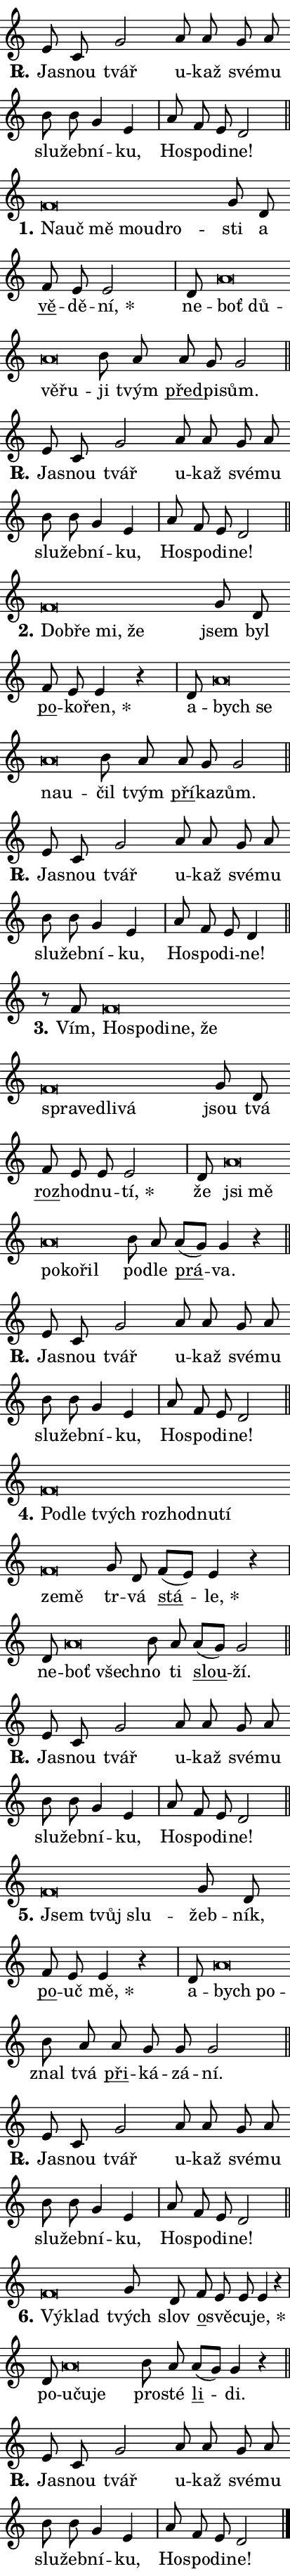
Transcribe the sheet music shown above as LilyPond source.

\version "2.22.1"
\header { tagline = "" }
\paper {
  indent = 0\cm
  top-margin = 0\cm
  right-margin = 0\cm
  bottom-margin = 0\cm
  left-margin = 0\cm
  paper-width = 7\cm
  page-breaking = #ly:one-page-breaking
  system-system-spacing.basic-distance = #11
  score-system-spacing.basic-distance = #11
  ragged-last = ##f
}


%% Author: Thomas Morley
%% https://lists.gnu.org/archive/html/lilypond-user/2020-05/msg00002.html
#(define (line-position grob)
"Returns position of @var[grob} in current system:
   @code{'start}, if at first time-step
   @code{'end}, if at last time-step
   @code{'middle} otherwise
"
  (let* ((col (ly:item-get-column grob))
         (ln (ly:grob-object col 'left-neighbor))
         (rn (ly:grob-object col 'right-neighbor))
         (col-to-check-left (if (ly:grob? ln) ln col))
         (col-to-check-right (if (ly:grob? rn) rn col))
         (break-dir-left
           (and
             (ly:grob-property col-to-check-left 'non-musical #f)
             (ly:item-break-dir col-to-check-left)))
         (break-dir-right
           (and
             (ly:grob-property col-to-check-right 'non-musical #f)
             (ly:item-break-dir col-to-check-right))))
        (cond ((eqv? 1 break-dir-left) 'start)
              ((eqv? -1 break-dir-right) 'end)
              (else 'middle))))

#(define (tranparent-at-line-position vctor)
  (lambda (grob)
  "Relying on @code{line-position} select the relevant enry from @var{vctor}.
Used to determine transparency,"
    (case (line-position grob)
      ((end) (not (vector-ref vctor 0)))
      ((middle) (not (vector-ref vctor 1)))
      ((start) (not (vector-ref vctor 2))))))

noteHeadBreakVisibility =
#(define-music-function (break-visibility)(vector?)
"Makes @code{NoteHead}s transparent relying on @var{break-visibility}"
#{
  \override NoteHead.transparent =
    #(tranparent-at-line-position break-visibility)
#})

#(define delete-ledgers-for-transparent-note-heads
  (lambda (grob)
    "Reads whether a @code{NoteHead} is transparent.
If so this @code{NoteHead} is removed from @code{'note-heads} from
@var{grob}, which is supposed to be @code{LedgerLineSpanner}.
As a result ledgers are not printed for this @code{NoteHead}"
    (let* ((nhds-array (ly:grob-object grob 'note-heads))
           (nhds-list
             (if (ly:grob-array? nhds-array)
                 (ly:grob-array->list nhds-array)
                 '()))
           ;; Relies on the transparent-property being done before
           ;; Staff.LedgerLineSpanner.after-line-breaking is executed.
           ;; This is fragile ...
           (to-keep
             (remove
               (lambda (nhd)
                 (ly:grob-property nhd 'transparent #f))
               nhds-list)))
      ;; TODO find a better method to iterate over grob-arrays, similiar
      ;; to filter/remove etc for lists
      ;; For now rebuilt from scratch
      (set! (ly:grob-object grob 'note-heads)  '())
      (for-each
        (lambda (nhd)
          (ly:pointer-group-interface::add-grob grob 'note-heads nhd))
        to-keep))))

hideNotes = {
  \noteHeadBreakVisibility #begin-of-line-visible
}
unHideNotes = {
  \noteHeadBreakVisibility #all-visible
}

% work-around for resetting accidentals
% https://lilypond.org/doc/v2.23/Documentation/notation/displaying-rhythms#unmetered-music
cadenzaMeasure = {
  \cadenzaOff
  \partial 1024 s1024
  \cadenzaOn
}

#(define-markup-command (accent layout props text) (markup?)
  "Underline accented syllable"
  (interpret-markup layout props
    #{\markup \override #'(offset . 4.3) \underline { #text }#}))

responsum = \markup \concat {
  "R" \hspace #-1.05 \path #0.1 #'((moveto 0 0.07) (lineto 0.9 0.8)) \hspace #0.05 "."
}

\layout {
    \context {
        \Staff
        \remove "Time_signature_engraver"
        \override LedgerLineSpanner.after-line-breaking = #delete-ledgers-for-transparent-note-heads
    }
    \context {
        \Voice {
            \override NoteHead.output-attributes = #'((class . "notehead"))
            \override Hairpin.height = #0.55
        }
    }
    \context {
        \Lyrics {
            \override StanzaNumber.output-attributes = #'((class . "stanzanumber"))
            \override LyricSpace.minimum-distance = #0.9
            \override LyricText.font-name = #"TeX Gyre Schola"
            \override LyricText.font-size = 1
            \override StanzaNumber.font-name = #"TeX Gyre Schola Bold"
            \override StanzaNumber.font-size = 1
        }
    }
}

% magnetic-lyrics.ily
%
%   written by
%     Jean Abou Samra <jean@abou-samra.fr>
%     Werner Lemberg <wl@gnu.org>
%
%   adapted by
%     Jiri Hon <jiri.hon@gmail.com>
%
% Version 2022-Apr-15

% https://www.mail-archive.com/lilypond-user@gnu.org/msg149350.html

#(define (Left_hyphen_pointer_engraver context)
   "Collect syllable-hyphen-syllable occurrences in lyrics and store
them in properties.  This engraver only looks to the left.  For
example, if the lyrics input is @code{foo -- bar}, it does the
following.

@itemize @bullet
@item
Set the @code{text} property of the @code{LyricHyphen} grob between
@q{foo} and @q{bar} to @code{foo}.

@item
Set the @code{left-hyphen} property of the @code{LyricText} grob with
text @q{foo} to the @code{LyricHyphen} grob between @q{foo} and
@q{bar}.
@end itemize

Use this auxiliary engraver in combination with the
@code{lyric-@/text::@/apply-@/magnetic-@/offset!} hook."
   (let ((hyphen #f)
         (text #f))
     (make-engraver
      (acknowledgers
       ((lyric-syllable-interface engraver grob source-engraver)
        (set! text grob)))
      (end-acknowledgers
       ((lyric-hyphen-interface engraver grob source-engraver)
        ;(when (not (grob::has-interface grob 'lyric-space-interface))
          (set! hyphen grob)));)
      ((stop-translation-timestep engraver)
       (when (and text hyphen)
         (ly:grob-set-object! text 'left-hyphen hyphen))
       (set! text #f)
       (set! hyphen #f)))))

#(define (lyric-text::apply-magnetic-offset! grob)
   "If the space between two syllables is less than the value in
property @code{LyricText@/.details@/.squash-threshold}, move the right
syllable to the left so that it gets concatenated with the left
syllable.

Use this function as a hook for
@code{LyricText@/.after-@/line-@/breaking} if the
@code{Left_@/hyphen_@/pointer_@/engraver} is active."
   (let ((hyphen (ly:grob-object grob 'left-hyphen #f)))
     (when hyphen
       (let ((left-text (ly:spanner-bound hyphen LEFT)))
         (when (grob::has-interface left-text 'lyric-syllable-interface)
           (let* ((common (ly:grob-common-refpoint grob left-text X))
                  (this-x-ext (ly:grob-extent grob common X))
                  (left-x-ext
                   (begin
                     ;; Trigger magnetism for left-text.
                     (ly:grob-property left-text 'after-line-breaking)
                     (ly:grob-extent left-text common X)))
                  ;; `delta` is the gap width between two syllables.
                  (delta (- (interval-start this-x-ext)
                            (interval-end left-x-ext)))
                  (details (ly:grob-property grob 'details))
                  (threshold (assoc-get 'squash-threshold details 0.2)))
             (when (< delta threshold)
               (let* (;; We have to manipulate the input text so that
                      ;; ligatures crossing syllable boundaries are not
                      ;; disabled.  For languages based on the Latin
                      ;; script this is essentially a beautification.
                      ;; However, for non-Western scripts it can be a
                      ;; necessity.
                      (lt (ly:grob-property left-text 'text))
                      (rt (ly:grob-property grob 'text))
                      (is-space (grob::has-interface hyphen 'lyric-space-interface))
                      (space (if is-space " " ""))
                      (space-markup (grob-interpret-markup grob " "))
                      (space-size (interval-length (ly:stencil-extent space-markup X)))
                      (extra-delta (if is-space space-size 0))
                      ;; Append new syllable.
                      (ltrt-space (if (and (string? lt) (string? rt))
                                (string-append lt space rt)
                                (make-concat-markup (list lt space rt))))
                      ;; Right-align `ltrt` to the right side.
                      (ltrt-space-markup (grob-interpret-markup
                               grob
                               (make-translate-markup
                                (cons (interval-length this-x-ext) 0)
                                (make-right-align-markup ltrt-space)))))
                 (begin
                   ;; Don't print `left-text`.
                   (ly:grob-set-property! left-text 'stencil #f)
                   ;; Set text and stencil (which holds all collected
                   ;; syllables so far) and shift it to the left.
                   (ly:grob-set-property! grob 'text ltrt-space)
                   (ly:grob-set-property! grob 'stencil ltrt-space-markup)
                   (ly:grob-translate-axis! grob (- (- delta extra-delta)) X))))))))))


#(define (lyric-hyphen::displace-bounds-first grob)
   ;; Make very sure this callback isn't triggered too early.
   (let ((left (ly:spanner-bound grob LEFT))
         (right (ly:spanner-bound grob RIGHT)))
     (ly:grob-property left 'after-line-breaking)
     (ly:grob-property right 'after-line-breaking)
     (ly:lyric-hyphen::print grob)))

squashThreshold = #0.4

\layout {
  \context {
    \Lyrics
    \consists #Left_hyphen_pointer_engraver
    \override LyricText.after-line-breaking =
      #lyric-text::apply-magnetic-offset!
    \override LyricHyphen.stencil = #lyric-hyphen::displace-bounds-first
    \override LyricText.details.squash-threshold = \squashThreshold
    \override LyricHyphen.minimum-distance = 0
    \override LyricHyphen.minimum-length = \squashThreshold
  }
}

squash = \override LyricText.details.squash-threshold = 9999
unSquash = \override LyricText.details.squash-threshold = \squashThreshold

left = \override LyricText.self-alignment-X = #LEFT
unLeft = \revert LyricText.self-alignment-X

starOffset = #(lambda (grob) 
                (let ((x_offset (ly:self-alignment-interface::aligned-on-x-parent grob)))
                  (if (= x_offset 0) 0 (+ x_offset 1.2))))

star = #(define-music-function (syllable)(string?)
"Append star separator at the end of a syllable"
#{
  \once \override LyricText.X-offset = #starOffset
  \lyricmode { \markup {
    #syllable
    \override #'((font-name . "TeX Gyre Schola Bold")) \hspace #0.2 \lower #0.65 \larger "*"
  } }
#})

starAccent = #(define-music-function (syllable)(string?)
"Append star separator at the end of a syllable and make accent"
#{
  \once \override LyricText.X-offset = #starOffset
  \lyricmode { \markup {
    \accent #syllable
    \override #'((font-name . "TeX Gyre Schola Bold")) \hspace #0.2 \lower #0.65 \larger "*"
  } }
#})

breath = #(define-music-function (syllable)(string?)
"Append breathing indicator at the end of a syllable"
#{
  \lyricmode { \markup { #syllable "+" } }
#})

optionalBreath = #(define-music-function (syllable)(string?)
"Append optional breathing indicator at the end of a syllable"
#{
  \lyricmode { \markup { #syllable "(+)" } }
#})


\score {
    <<
        \new Voice = "melody" { \cadenzaOn \key c \major \relative { e'8 c g'2 a8 a \bar "" g a \bar "" b b \bar "" g4 e \cadenzaMeasure \bar "|" a8 f e d2 \cadenzaMeasure \bar "||" \break }
\relative { f'\breve*1/16 \hideNotes \breve*1/16 \bar "" \breve*1/16 \bar "" \breve*1/16 \breve*1/16 \bar "" \unHideNotes g8 d \bar "" f e e2 \cadenzaMeasure \bar "|" d8 a'\breve*1/16 \hideNotes \breve*1/16 \bar "" \breve*1/16 \breve*1/16 \bar "" \unHideNotes b8 a \bar "" a g g2 \cadenzaMeasure \bar "||" \break }
\relative { e'8 c g'2 a8 a \bar "" g a \bar "" b b \bar "" g4 e \cadenzaMeasure \bar "|" a8 f e d2 \cadenzaMeasure \bar "||" \break }
\relative { f'\breve*1/16 \hideNotes \breve*1/16 \bar "" \breve*1/16 \breve*1/16 \bar "" \unHideNotes g8 d \bar "" f e e4 r \cadenzaMeasure \bar "|" d8 a'\breve*1/16 \hideNotes \breve*1/16 \bar "" \breve*1/16 \breve*1/16 \bar "" \unHideNotes b8 a \bar "" a g g2 \cadenzaMeasure \bar "||" \break }
\relative { e'8 c g'2 a8 a \bar "" g a \bar "" b b \bar "" g4 e \cadenzaMeasure \bar "|" a8 f e d4 \cadenzaMeasure \bar "||" \break }
\relative { r8 f'8 f\breve*1/16 \hideNotes \breve*1/16 \bar "" \breve*1/16 \bar "" \breve*1/16 \bar "" \breve*1/16 \bar "" \breve*1/16 \bar "" \breve*1/16 \bar "" \breve*1/16 \breve*1/16 \bar "" \unHideNotes g8 d \bar "" f e e e2 \cadenzaMeasure \bar "|" d8 a'\breve*1/16 \hideNotes \breve*1/16 \bar "" \breve*1/16 \bar "" \breve*1/16 \breve*1/16 \bar "" \unHideNotes b8 a \bar "" a[( g)] g4 r \cadenzaMeasure \bar "||" \break }
\relative { e'8 c g'2 a8 a \bar "" g a \bar "" b b \bar "" g4 e \cadenzaMeasure \bar "|" a8 f e d2 \cadenzaMeasure \bar "||" \break }
\relative { f'\breve*1/16 \hideNotes \breve*1/16 \bar "" \breve*1/16 \bar "" \breve*1/16 \bar "" \breve*1/16 \bar "" \breve*1/16 \bar "" \breve*1/16 \bar "" \breve*1/16 \breve*1/16 \bar "" \unHideNotes g8 d \bar "" f[( e)] e4 r \cadenzaMeasure \bar "|" d8 a'\breve*1/16 \hideNotes \breve*1/16 \bar "" \unHideNotes b8 a \bar "" a[( g)] g2 \cadenzaMeasure \bar "||" \break }
\relative { e'8 c g'2 a8 a \bar "" g a \bar "" b b \bar "" g4 e \cadenzaMeasure \bar "|" a8 f e d2 \cadenzaMeasure \bar "||" \break }
\relative { f'\breve*1/16 \hideNotes \breve*1/16 \breve*1/16 \bar "" \unHideNotes g8 d \bar "" f e e4 r \cadenzaMeasure \bar "|" d8 a'\breve*1/16 \hideNotes \breve*1/16 \bar "" \unHideNotes b8 a \bar "" a g g g2 \cadenzaMeasure \bar "||" \break }
\relative { e'8 c g'2 a8 a \bar "" g a \bar "" b b \bar "" g4 e \cadenzaMeasure \bar "|" a8 f e d2 \cadenzaMeasure \bar "||" \break }
\relative { f'\breve*1/16 \hideNotes \breve*1/16 \bar "" \unHideNotes g8 d \bar "" f e e e4 r \cadenzaMeasure \bar "|" d8 a'\breve*1/16 \hideNotes \breve*1/16 \breve*1/16 \bar "" \unHideNotes b8 a \bar "" a[( g)] g4 r \cadenzaMeasure \bar "||" \break }
\relative { e'8 c g'2 a8 a \bar "" g a \bar "" b b \bar "" g4 e \cadenzaMeasure \bar "|" a8 f e d2 \cadenzaMeasure \bar "||" \break } \bar "|." }
        \new Lyrics \lyricsto "melody" { \lyricmode { \set stanza = \responsum
Ja -- snou tvář u -- kaž své -- mu slu -- žeb -- ní -- ku, Ho -- spo -- di -- ne!
\set stanza = "1."
\left Na -- \squash uč mě mou -- dro -- \unLeft \unSquash sti a \markup \accent vě -- dě -- \star ní, ne -- \left boť \squash dů -- vě -- řu -- \unLeft \unSquash ji tvým \markup \accent před -- pi -- sům.
\set stanza = \responsum
Ja -- snou tvář u -- kaž své -- mu slu -- žeb -- ní -- ku, Ho -- spo -- di -- ne!
\set stanza = "2."
\left Dob -- \squash ře mi, že \unLeft \unSquash jsem byl \markup \accent po -- ko -- \star řen, a -- \left bych \squash se na -- u -- \unLeft \unSquash čil tvým \markup \accent pří -- ka -- zům.
\set stanza = \responsum
Ja -- snou tvář u -- kaž své -- mu slu -- žeb -- ní -- ku, Ho -- spo -- di -- ne!
\set stanza = "3."
Vím, \left Ho -- \squash spo -- di -- ne, že spra -- ve -- dli -- vá \unLeft \unSquash jsou tvá \markup \accent roz -- hod -- nu -- \star tí, že \left jsi \squash mě po -- ko -- řil \unLeft \unSquash po -- dle \markup \accent prá -- va.
\set stanza = \responsum
Ja -- snou tvář u -- kaž své -- mu slu -- žeb -- ní -- ku, Ho -- spo -- di -- ne!
\set stanza = "4."
\left Po -- \squash dle tvých roz -- hod -- nu -- tí ze -- mě \unLeft \unSquash tr -- vá \markup \accent stá -- \star le, ne -- \left boť \squash všech -- \unLeft \unSquash no ti \markup \accent slou -- ží.
\set stanza = \responsum
Ja -- snou tvář u -- kaž své -- mu slu -- žeb -- ní -- ku, Ho -- spo -- di -- ne!
\set stanza = "5."
\left Jsem \squash tvůj slu -- \unLeft \unSquash žeb -- ník, \markup \accent po -- uč \star mě, a -- \left bych \squash po -- \unLeft \unSquash znal tvá \markup \accent při -- ká -- zá -- ní.
\set stanza = \responsum
Ja -- snou tvář u -- kaž své -- mu slu -- žeb -- ní -- ku, Ho -- spo -- di -- ne!
\set stanza = "6."
\left Vý -- \squash klad \unLeft \unSquash tvých slov \markup \accent o -- svě -- cu -- \star je, po -- \left u -- \squash ču -- je \unLeft \unSquash pro -- sté \markup \accent li -- di.
\set stanza = \responsum
Ja -- snou tvář u -- kaž své -- mu slu -- žeb -- ní -- ku, Ho -- spo -- di -- ne! } }
    >>
    \layout {}
}
